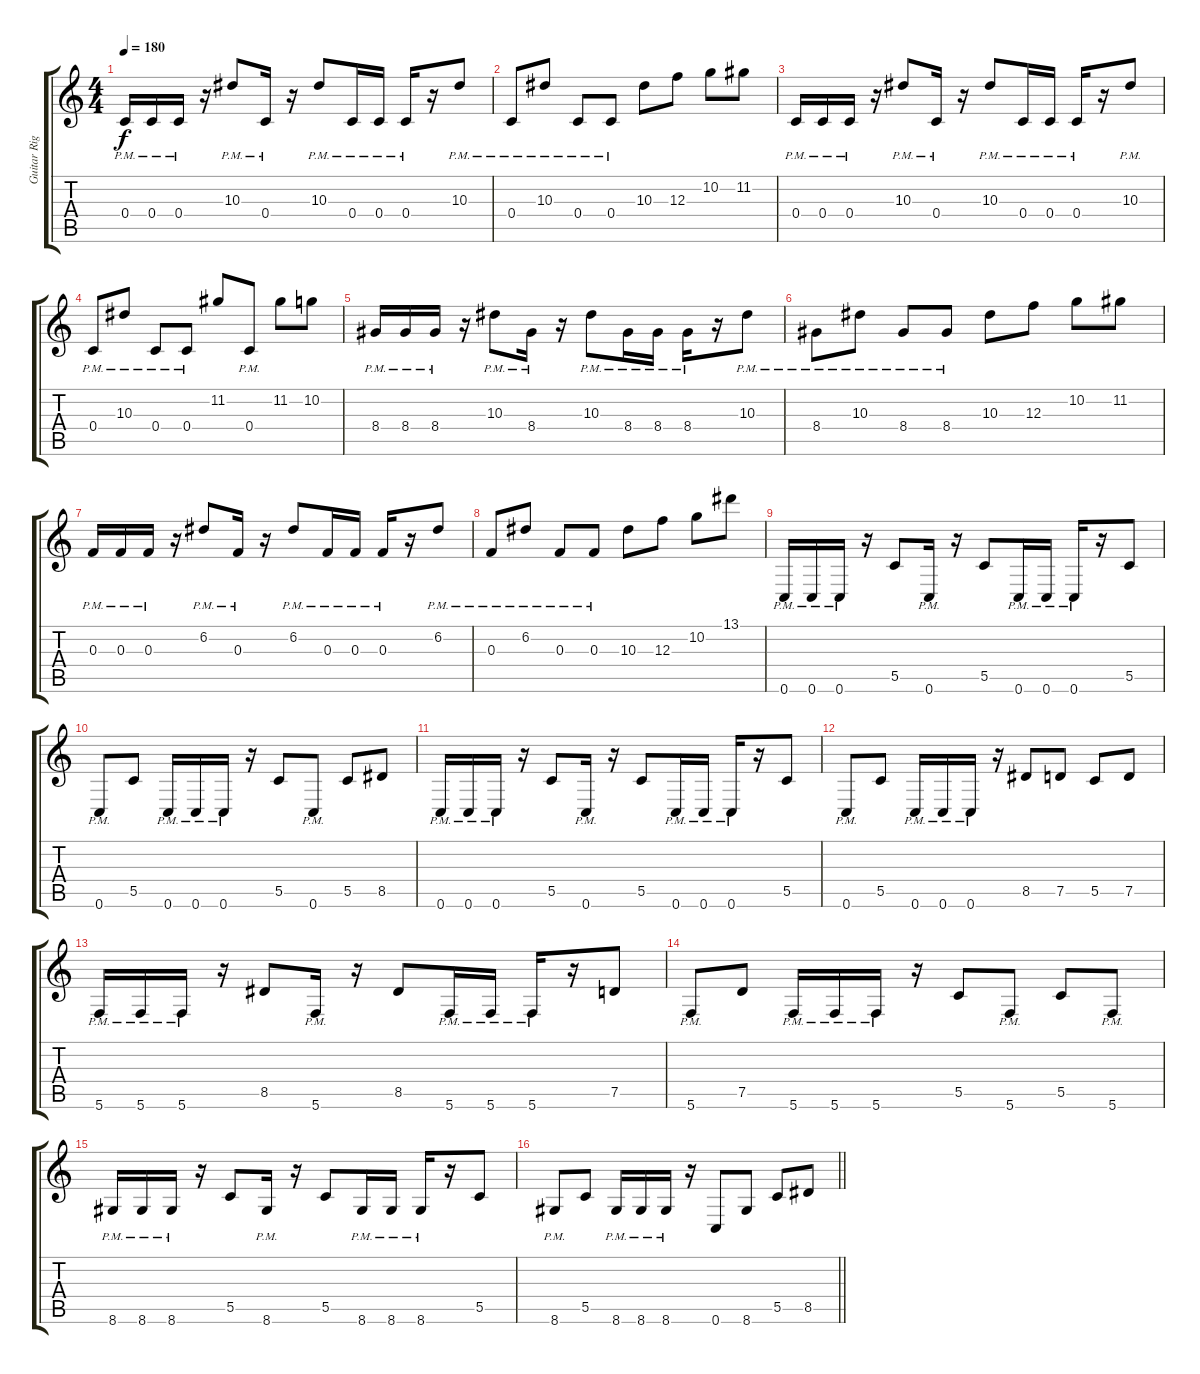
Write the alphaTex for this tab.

\track ("Guitar Right" "Guitar Rig") {instrument distortionguitar}
\staff {score tabs}
\tuning (D4 A3 F3 C3 G2 C2) {hide}
\ts (4 4)
\tempo 180
\clef g2
\ks c
0.4{pm}.16{dy f instrument distortionguitar} 0.4{pm}.16 0.4{pm}.16 r.16 10.3{pm}.8 0.4{pm}.16 r.16 10.3{pm}.8 0.4{pm}.16{instrument distortionguitar} 0.4{pm}.16 0.4{pm}.16 r.16 10.3{pm}.8 |
0.4{pm}.8 10.3{pm}.8 0.4{pm}.8 0.4{pm}.8 10.3.8 12.3.8 10.2.8 11.2.8 |
0.4{pm}.16{instrument distortionguitar} 0.4{pm}.16 0.4{pm}.16 r.16 10.3{pm}.8 0.4{pm}.16 r.16 10.3{pm}.8 0.4{pm}.16{instrument distortionguitar} 0.4{pm}.16 0.4{pm}.16 r.16 10.3{pm}.8 |
0.4{pm}.8 10.3{pm}.8 0.4{pm}.8 0.4{pm}.8 11.2.8 0.4{pm}.8 11.2.8 10.2.8 |
8.4{pm}.16{instrument distortionguitar} 8.4{pm}.16 8.4{pm}.16 r.16 10.3{pm}.8 8.4{pm}.16 r.16 10.3{pm}.8 8.4{pm}.16{instrument distortionguitar} 8.4{pm}.16 8.4{pm}.16 r.16 10.3{pm}.8 |
8.4{pm}.8 10.3{pm}.8 8.4{pm}.8 8.4{pm}.8 10.3.8 12.3.8 10.2.8 11.2.8 |
0.3{pm}.16{instrument distortionguitar} 0.3{pm}.16 0.3{pm}.16 r.16 6.2{pm}.8 0.3{pm}.16 r.16 6.2{pm}.8 0.3{pm}.16{instrument distortionguitar} 0.3{pm}.16 0.3{pm}.16 r.16 6.2{pm}.8 |
0.3{pm}.8 6.2{pm}.8 0.3{pm}.8 0.3{pm}.8 10.3.8 12.3.8 10.2.8 13.1.8 |
0.6{pm}.16{instrument distortionguitar} 0.6{pm}.16 0.6{pm}.16 r.16 5.5.8 0.6{pm}.16 r.16 5.5.8 0.6{pm}.16{instrument distortionguitar} 0.6{pm}.16 0.6{pm}.16 r.16 5.5.8 |
0.6{pm}.8 5.5.8 0.6{pm}.16 0.6{pm}.16 0.6{pm}.16 r.16 5.5.8 0.6{pm}.8 5.5.8 8.5.8 |
0.6{pm}.16{instrument distortionguitar} 0.6{pm}.16 0.6{pm}.16 r.16 5.5.8 0.6{pm}.16 r.16 5.5.8 0.6{pm}.16{instrument distortionguitar} 0.6{pm}.16 0.6{pm}.16 r.16 5.5.8 |
0.6{pm}.8 5.5.8 0.6{pm}.16 0.6{pm}.16 0.6{pm}.16 r.16 8.5.8 7.5.8 5.5.8 7.5.8 |
5.6{pm}.16{instrument distortionguitar} 5.6{pm}.16 5.6{pm}.16 r.16 8.5.8 5.6{pm}.16 r.16 8.5.8 5.6{pm}.16{instrument distortionguitar} 5.6{pm}.16 5.6{pm}.16 r.16 7.5.8 |
5.6{pm}.8 7.5.8 5.6{pm}.16 5.6{pm}.16 5.6{pm}.16 r.16 5.5.8 5.6{pm}.8 5.5.8 5.6{pm}.8 |
8.6{pm}.16{instrument distortionguitar} 8.6{pm}.16 8.6{pm}.16 r.16 5.5.8 8.6{pm}.16 r.16 5.5.8 8.6{pm}.16{instrument distortionguitar} 8.6{pm}.16 8.6{pm}.16 r.16 5.5.8 |
\barLineRight lightlight
8.6{pm}.8 5.5.8 8.6{pm}.16 8.6{pm}.16 8.6{pm}.16 r.16 0.6.8 8.6.8 5.5.8 8.5.8
